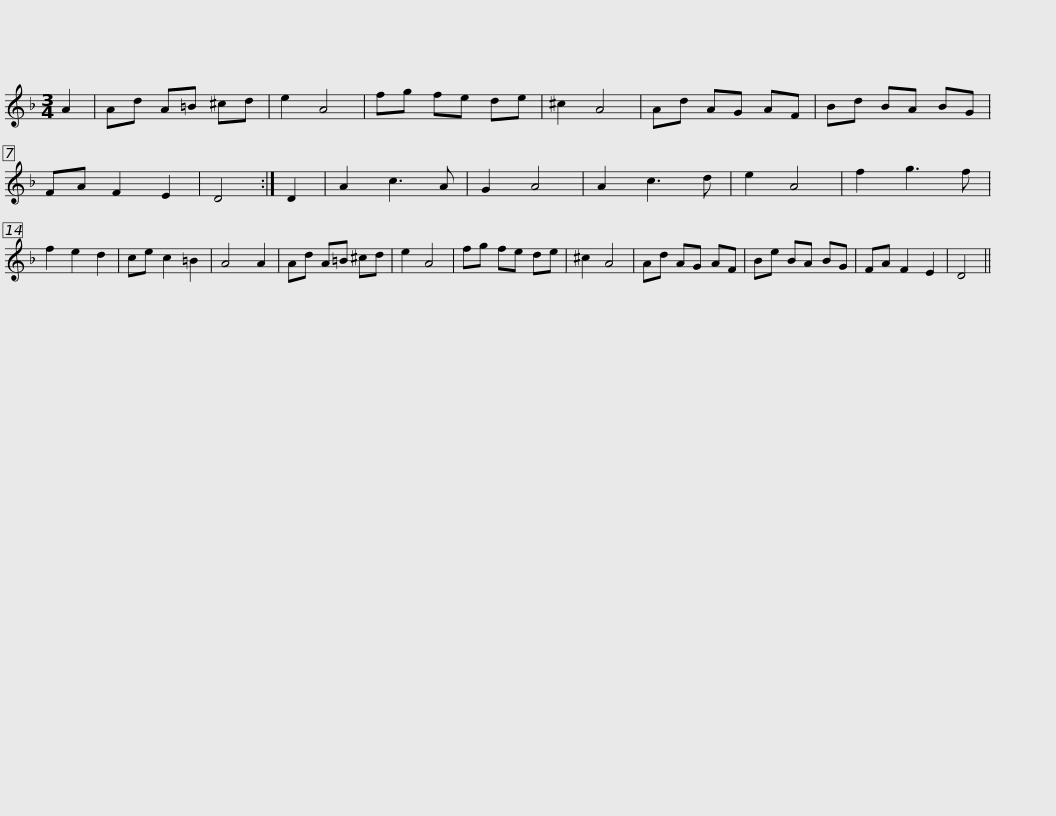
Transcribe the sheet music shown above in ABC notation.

X:1
L:1/8
M:3/4
I:linebreak $
K:Dmin
V:1 treble
V:1
 A2 | Ad A=B ^cd | e2 A4 | fg fe de | ^c2 A4 | %5
 Ad AG AF | Bd BA BG | FA F2 E2 | D4 :| D2 |$ %10
 A2 c3 A | G2 A4 | A2 c3 d | e2 A4 | f2 g3 f | %15
 f2 e2 d2 | ce c2 =B2 | A4 A2 | Ad A=B ^cd | e2 A4 | %20
 fg fe de |$ ^c2 A4 | Ad AG AF | Be BA BG | FA F2 E2 | %25
 D4 || %26
